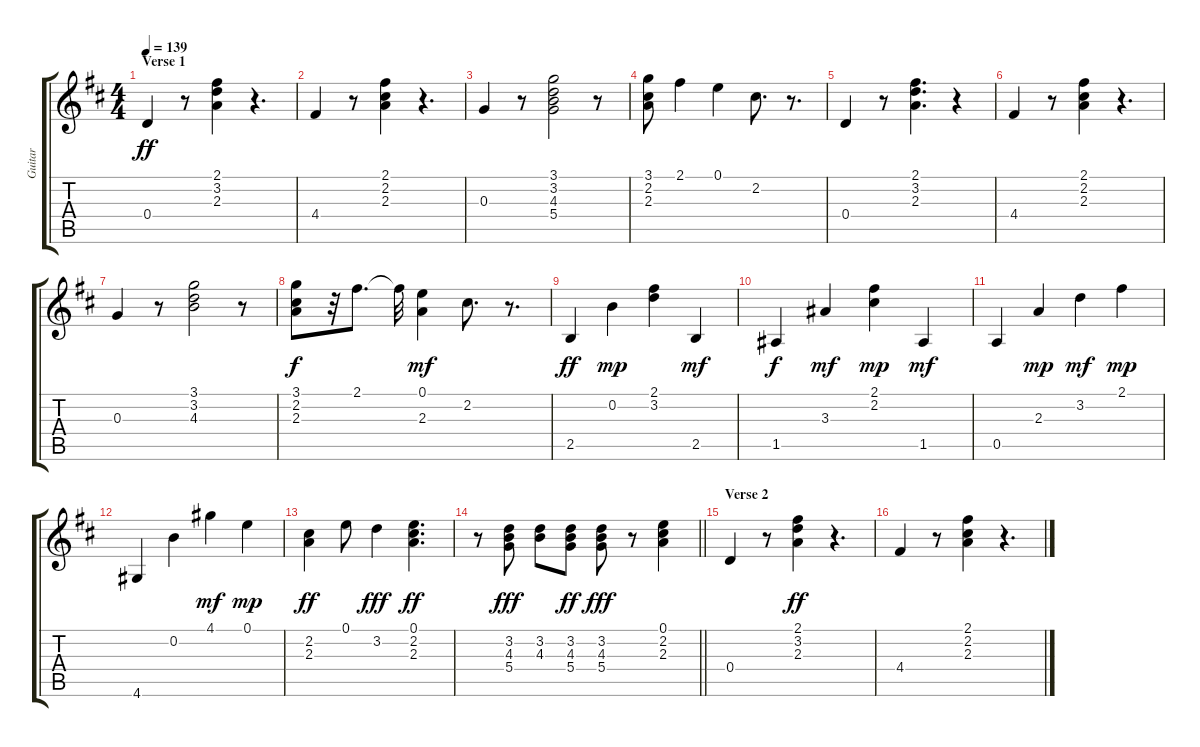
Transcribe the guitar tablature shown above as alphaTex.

\track ("Guitar" "Guitar") {instrument acousticguitarsteel}
\staff {score tabs}
\tuning (E4 B3 G3 D3 A2 E2) {hide}
\ts (4 4)
\section ("" "Verse 1")
\tempo 139
\clef g2
\ks d
0.4.4{dy ff volume 8} r.8 (2.1 3.2 2.3).4 r.4{d} |
4.4.4 r.8 (2.1 2.2 2.3).4 r.4{d} |
0.3.4 r.8 (3.1 3.2 4.3 5.4).2 r.8 |
(3.1 2.2 2.3).8 2.1.4 0.1.4 2.2.8{d} r.8{d} |
0.4.4 r.8 (2.1 3.2 2.3).4{d} r.4 |
4.4.4 r.8 (2.1 2.2 2.3).4 r.4{d} |
0.3.4 r.8 (3.1 3.2 4.3).2 r.8 |
(3.1 2.2 2.3).8{dy f} r.32 2.1.8{d} 2.1{t}.32 (0.1 2.3).4{dy mf} 2.2.8{d} r.8{d} |
2.5.4{dy ff} 0.2.4{dy mp} (2.1 3.2).4 2.5.4{dy mf} |
1.5.4{dy f} 3.3.4{dy mf} (2.1 2.2).4{dy mp} 1.5.4{dy mf} |
0.5.4 2.3.4{dy mp} 3.2.4{dy mf} 2.1.4{dy mp} |
4.6.4 0.2.4 4.1.4{dy mf} 0.1.4{dy mp} |
(2.2 2.3).4{dy ff} 0.1.8 3.2.4{dy fff} (0.1 2.2 2.3).4{d dy ff} |
\barLineRight lightlight
r.8 (3.2 4.3 5.4).8{dy fff volume 8} (3.2 4.3).8 (3.2 4.3 5.4).8{dy ff} (3.2 4.3 5.4).8{dy fff} r.8 (0.1 2.2 2.3).4 |
\section ("" "Verse 2")
0.4.4 r.8 (2.1 3.2 2.3).4{dy ff} r.4{d} |
4.4.4 r.8 (2.1 2.2 2.3).4 r.4{d}
